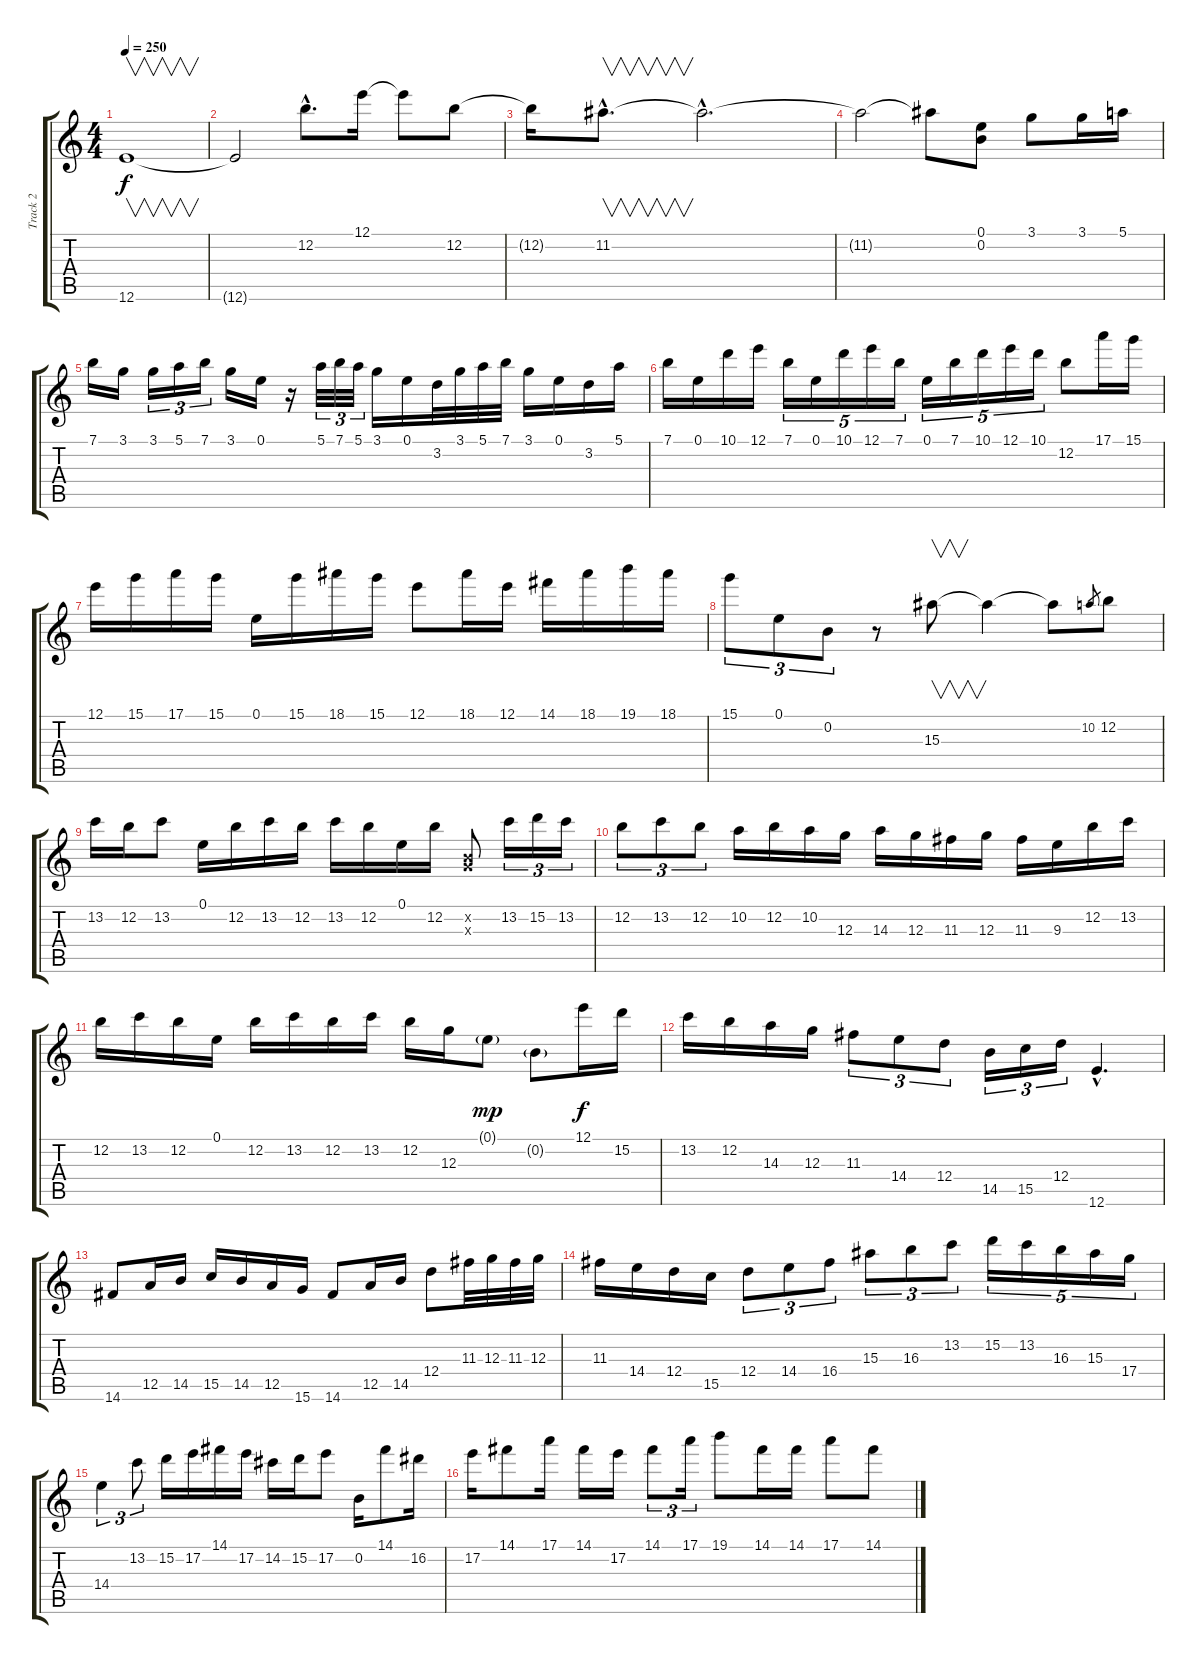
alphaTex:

\track ("Track 2" "Track 2") {instrument overdrivenguitar}
\staff {score tabs}
\tuning (E4 B3 G3 D3 A2 E2) {hide}
\ts (4 4)
\tempo 250
\clef g2
\ks c
12.6.1{v dy f} |
12.6{t}.2 12.2{hac}.8{d} 12.1.16 12.1{t}.8 12.2.8 |
12.2{t}.16 11.2{hac}.8{v d} 11.2{hac t}.2{d} |
11.2{t}.2 11.2{t}.8 (0.1 0.2).8 3.1.8 3.1.16 5.1.16 |
7.1.16 3.1.16 3.1.16{tu (3 2)} 5.1.16{tu (3 2)} 7.1.16{tu (3 2)} 3.1.16 0.1.16 r.16 5.1.32{tu (3 2)} 7.1.32{tu (3 2)} 5.1.32{tu (3 2)} 3.1.16 0.1.16 3.2.32 3.1.32 5.1.32 7.1.32 3.1.16 0.1.16 3.2.16 5.1.16 |
7.1.16 0.1.16 10.1.16 12.1.16 7.1.16{tu (5 4)} 0.1.16{tu (5 4)} 10.1.16{tu (5 4)} 12.1.16{tu (5 4)} 7.1.16{tu (5 4)} 0.1.16{tu (5 4)} 7.1.16{tu (5 4)} 10.1.16{tu (5 4)} 12.1.16{tu (5 4)} 10.1.16{tu (5 4)} 12.2.8 17.1.16 15.1.16 |
12.1.16 15.1.16 17.1.16 15.1.16 0.1.16 15.1.16 18.1.16 15.1.16 12.1.8 18.1.16 12.1.16 14.1.16 18.1.16 19.1.16 18.1.16 |
15.1.8{tu (3 2)} 0.1.8{tu (3 2)} 0.2.8{tu (3 2)} r.8 15.3.8{v} 15.3{t}.4 15.3{t}.8 10.2.8{gr} 12.2.8 |
13.2.16 12.2.16 13.2.8 0.1.16 12.2.16 13.2.16 12.2.16 13.2.16 12.2.16 0.1.16 12.2.16 (0.2{x} 0.3{x}).8 13.2.16{tu (3 2)} 15.2.16{tu (3 2)} 13.2.16{tu (3 2)} |
12.2.8{tu (3 2)} 13.2.8{tu (3 2)} 12.2.8{tu (3 2)} 10.2.16 12.2.16 10.2.16 12.3.16 14.3.16 12.3.16 11.3.16 12.3.16 11.3.16 9.3.16 12.2.16 13.2.16 |
12.2.16 13.2.16 12.2.16 0.1.16 12.2.16 13.2.16 12.2.16 13.2.16 12.2.16 12.3.16 0.1{g}.8{dy mp} 0.2{g}.8 12.1.16{dy f} 15.2.16 |
13.2.16 12.2.16 14.3.16 12.3.16 11.3.8{tu (3 2)} 14.4.8{tu (3 2)} 12.4.8{tu (3 2)} 14.5.16{tu (3 2)} 15.5.16{tu (3 2)} 12.4.16{tu (3 2)} 12.6{hac}.4{d} |
14.6.8 12.5.16 14.5.16 15.5.16 14.5.16 12.5.16 15.6.16 14.6.8 12.5.16 14.5.16 12.4.8 11.3.32 12.3.32 11.3.32 12.3.32 |
11.3.16 14.4.16 12.4.16 15.5.16 12.4.8{tu (3 2)} 14.4.8{tu (3 2)} 16.4.8{tu (3 2)} 15.3.8{tu (3 2)} 16.3.8{tu (3 2)} 13.2.8{tu (3 2)} 15.2.16{tu (5 4)} 13.2.16{tu (5 4)} 16.3.16{tu (5 4)} 15.3.16{tu (5 4)} 17.4.16{tu (5 4)} |
14.4.4{tu (3 2)} 13.2.8{tu (3 2)} 15.2.16 17.2.16 14.1.16 17.2.16 14.2.16 15.2.16 17.2.8 0.2.16 14.1.8 16.2.16 |
17.2.16 14.1.8 17.1.16 14.1.16 17.2.16 14.1.8{tu (3 2)} 17.1.16{tu (3 2)} 19.1.8 14.1.16 14.1.16 17.1.8 14.1.8
